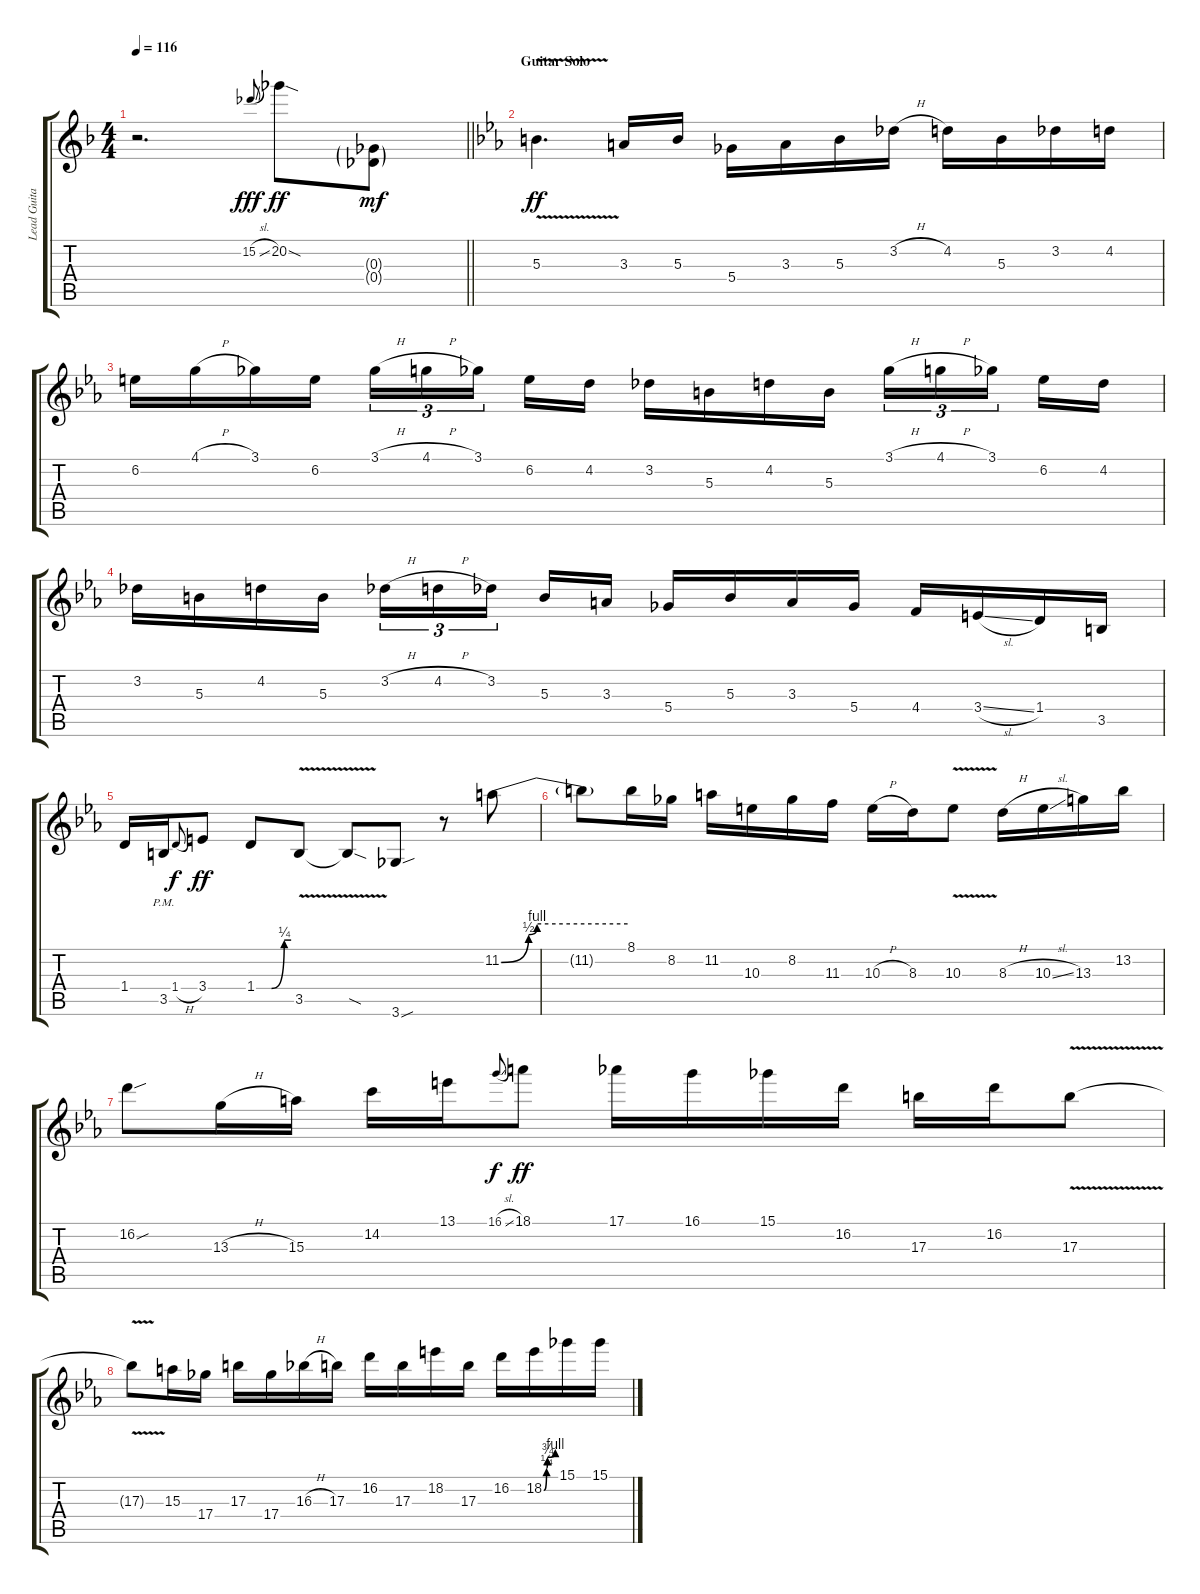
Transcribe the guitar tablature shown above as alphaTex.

\track ("Lead Guitar/Organ" "Lead Guita") {instrument electricguitarjazz}
\staff {score tabs}
\tuning (Eb4 Bb3 Gb3 Db3 Ab2 Eb2) {hide}
\ts (4 4)
\tempo 116
\clef g2
\barLineRight lightlight
\ks f
r.2{d dy ff} 15.2{sl}.8{gr onbeat dy fff} 20.2{sod}.8{dy ff} (0.3{g} 0.4{g}).8{dy mf} |
\section ("" "Guitar Solo")
\ks eb
5.3{v}.4{d dy ff volume 12} 3.3.16 5.3.16 5.4.16 3.3.16 5.3.16 3.2{h}.16 4.2.16 5.3.16 3.2.16 4.2.16 |
6.2.16 4.1{h}.16 3.1.16 6.2.16 3.1{h}.16{tu (3 2)} 4.1{h}.16{tu (3 2)} 3.1.16{tu (3 2) beam splitsecondary} 6.2.16 4.2.16 3.2.16 5.3.16 4.2.16 5.3.16 3.1{h}.16{tu (3 2)} 4.1{h}.16{tu (3 2)} 3.1.16{tu (3 2) beam splitsecondary} 6.2.16 4.2.16 |
3.2.16 5.3.16 4.2.16 5.3.16 3.2{h}.16{tu (3 2)} 4.2{h}.16{tu (3 2)} 3.2.16{tu (3 2) beam splitsecondary} 5.3.16 3.3.16 5.4.16 5.3.16 3.3.16 5.4.16 4.4.16 3.4{sl}.16 1.4.16 3.5.16 |
1.4.16 3.5{pm}.16 1.4{h}.8{gr onbeat dy f} 3.4.8{dy ff} 1.4{be (custom 0 0 26 0 48 1 60 1)}.8 3.5{v}.8 3.5{sod t}.8 3.6{sou}.8 r.8 11.2{be (custom 0 0 13 2 17 4 60 4)}.8 |
11.2{t}.8 8.1.16 8.2.16 11.2.16 10.3.16 8.2.16 11.3.16 10.3{h}.16 8.3.16 10.3{v}.8 8.3{h}.16 10.3{sl}.16 13.3.16 13.2.16 |
16.2{sou}.8 13.3{h}.16 15.3.16 14.2.16 13.1.16 16.1{sl}.8{gr onbeat dy f} 18.1.8{dy ff} 17.1.16 16.1.16 15.1.16 16.2.16 17.3.16 16.2.16 17.3{v}.8 |
17.3{v t}.8 15.3.16 17.4.16 17.3.16 17.4.16 16.3{h}.16 17.3.16 16.2.16 17.3.16 18.2.16 17.3.16 16.2.16 18.2{be (custom 0 0 14 1 19 3 60 4)}.16 15.1.16 15.1.16
